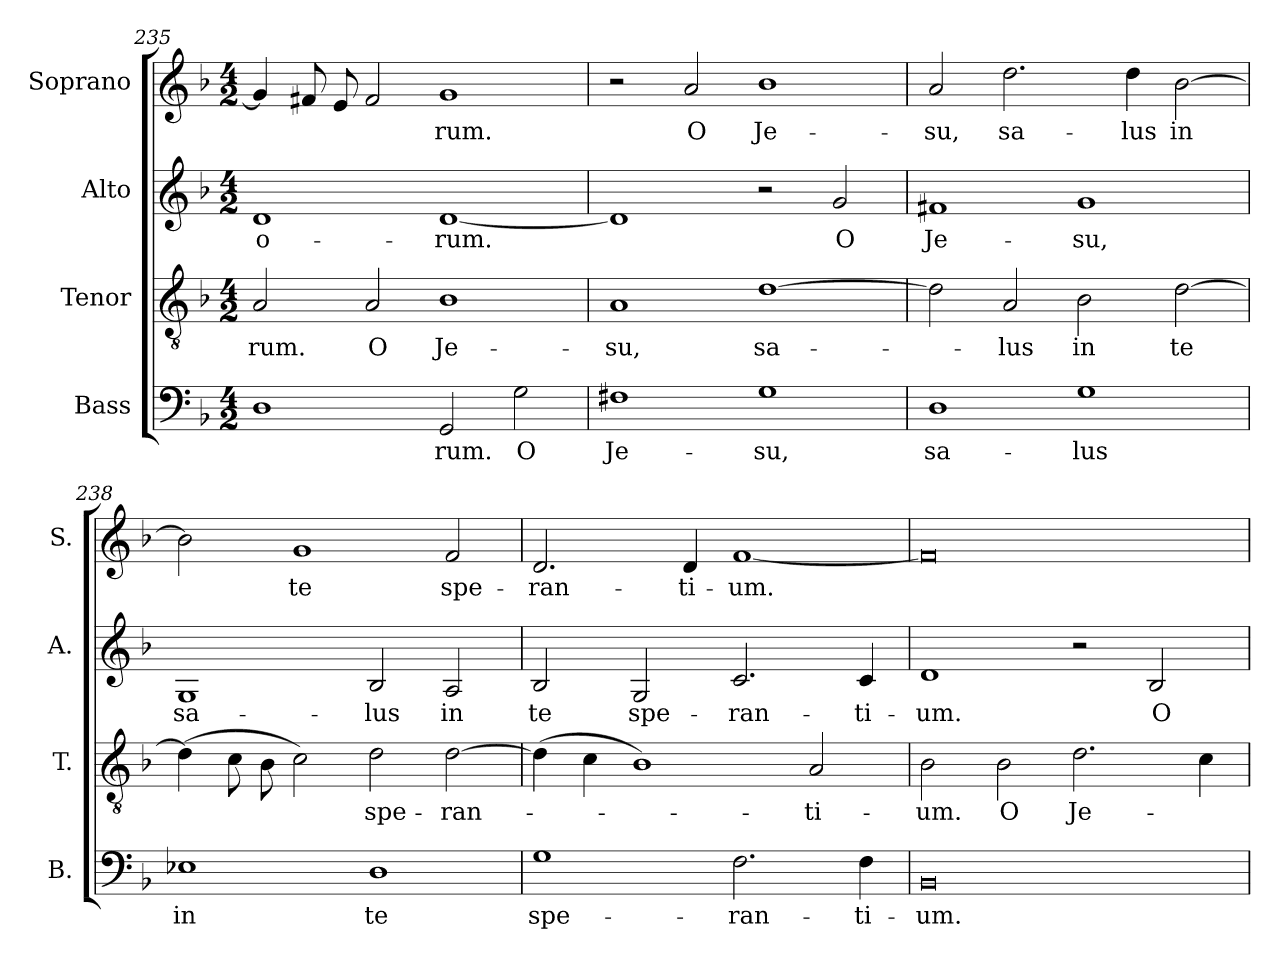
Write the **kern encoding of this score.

**kern	**text	**kern	**text	**kern	**text	**kern	**text
*part4	*part4	*part3	*part3	*part2	*part2	*part1	*part1
*staff4	*staff4	*staff3	*staff3	*staff2	*staff2	*staff1	*staff1
*I"Bass	*	*I"Tenor	*	*I"Alto	*	*I"Soprano	*
*I'B.	*	*I'T.	*	*I'A.	*	*I'S.	*
*clefF4	*	*clefGv2	*	*clefG2	*	*clefG2	*
*	*	*ITrd7c12	*	*	*	*	*
*k[b-]	*	*k[b-]	*	*k[b-]	*	*k[b-]	*
*F:	*	*F:	*	*F:	*	*F:	*
*M4/2	*	*M4/2	*	*M4/2	*	*M4/2	*
=235	=235	=235	=235	=235	=235	=235	=235
!	!	!	!LO:LY:b:color=#000000	!	!	!	!
!	!	!	!	!	!LO:LY:b:color=#000000	!	!
1Di	.	2AAi/	-rum.	1di	-o-	4gi/]	.
.	.	.	.	.	.	8f#Xi/	.
.	.	.	.	.	.	8ei/	.
!	!	!	!LO:LY:b:color=#000000	!	!	!	!
.	.	2AAi/	O	.	.	2f#i/	.
!	!LO:LY:b:color=#000000	!	!	!	!	!	!
!	!	!	!LO:LY:b:color=#000000	!	!	!	!
!	!	!	!	!	!LO:LY:b:color=#000000	!	!
!	!	!	!	!	!	!	!LO:LY:b:color=#000000
2GGi/	-rum.	1BB-i	Je-	[1di	-rum.	1gi	-rum.
!	!LO:LY:b:color=#000000	!	!	!	!	!	!
2Gi\	O	.	.	.	.	.	.
=236	=236	=236	=236	=236	=236	=236	=236
!	!LO:LY:b:color=#000000	!	!	!	!	!	!
!	!	!	!LO:LY:b:color=#000000	!	!	!	!
1F#Xi	Je-	1AAi	-su,	1di]	.	2r	.
!	!	!	!	!	!	!	!LO:LY:b:color=#000000
.	.	.	.	.	.	2ai/	O
!	!LO:LY:b:color=#000000	!	!	!	!	!	!
!	!	!	!LO:LY:b:color=#000000	!	!	!	!
!	!	!	!	!	!	!	!LO:LY:b:color=#000000
1Gi	-su,	[1Di	sa-	2r	.	1b-i	Je-
!	!	!	!	!	!LO:LY:b:color=#000000	!	!
.	.	.	.	2gi/	O	.	.
=237	=237	=237	=237	=237	=237	=237	=237
!	!LO:LY:b:color=#000000	!	!	!	!	!	!
!	!	!	!	!	!LO:LY:b:color=#000000	!	!
!	!	!	!	!	!	!	!LO:LY:b:color=#000000
1Di	sa-	2Di\]	.	1f#Xi	Je-	2ai/	-su,
!	!	!	!LO:LY:b:color=#000000	!	!	!	!
!	!	!	!	!	!	!	!LO:LY:b:color=#000000
.	.	2AAi/	-lus	.	.	2.ddi\	sa-
!	!LO:LY:b:color=#000000	!	!	!	!	!	!
!	!	!	!LO:LY:b:color=#000000	!	!	!	!
!	!	!	!	!	!LO:LY:b:color=#000000	!	!
1Gi	-lus	2BB-i\	in	1gi	-su,	.	.
!	!	!	!	!	!	!	!LO:LY:b:color=#000000
.	.	.	.	.	.	4ddi\	-lus
!	!	!	!LO:LY:b:color=#000000	!	!	!	!
!	!	!	!	!	!	!	!LO:LY:b:color=#000000
.	.	[2Di\	te	.	.	[2b-i\	in
=238	=238	=238	=238	=238	=238	=238	=238
!	!LO:LY:b:color=#000000	!	!	!	!	!	!
!	!	!	!	!	!LO:LY:b:color=#000000	!	!
1E-Xi	in	(4Di\]	.	1Gi	sa-	2b-i\]	.
.	.	8Ci\	.	.	.	.	.
.	.	8BB-i\	.	.	.	.	.
!	!	!	!	!	!	!	!LO:LY:b:color=#000000
.	.	2Ci\)	.	.	.	1gi	te
!	!LO:LY:b:color=#000000	!	!	!	!	!	!
!	!	!	!LO:LY:b:color=#000000	!	!	!	!
!	!	!	!	!	!LO:LY:b:color=#000000	!	!
1Di	te	2Di\	spe-	2B-i/	-lus	.	.
!	!	!	!LO:LY:b:color=#000000	!	!	!	!
!	!	!	!	!	!LO:LY:b:color=#000000	!	!
!	!	!	!	!	!	!	!LO:LY:b:color=#000000
.	.	[2Di\	-ran-	2Ai/	in	2fi/	spe-
=239	=239	=239	=239	=239	=239	=239	=239
!	!LO:LY:b:color=#000000	!	!	!	!	!	!
!	!	!	!	!	!LO:LY:b:color=#000000	!	!
!	!	!	!	!	!	!	!LO:LY:b:color=#000000
1Gi	spe-	(4Di\]	.	2B-i/	te	2.di/	-ran-
.	.	4Ci\	.	.	.	.	.
!	!	!	!	!	!LO:LY:b:color=#000000	!	!
.	.	1BB-i)	.	2Gi/	spe-	.	.
!	!	!	!	!	!	!	!LO:LY:b:color=#000000
.	.	.	.	.	.	4di/	-ti-
!	!LO:LY:b:color=#000000	!	!	!	!	!	!
!	!	!	!	!	!LO:LY:b:color=#000000	!	!
!	!	!	!	!	!	!	!LO:LY:b:color=#000000
2.Fi\	-ran-	.	.	2.ci/	-ran-	[1fi	-um.
!	!	!	!LO:LY:b:color=#000000	!	!	!	!
.	.	2AAi/	-ti-	.	.	.	.
!	!LO:LY:b:color=#000000	!	!	!	!	!	!
!	!	!	!	!	!LO:LY:b:color=#000000	!	!
4Fi\	-ti-	.	.	4ci/	-ti-	.	.
!!LO:LB:g=z
=240	=240	=240	=240	=240	=240	=240	=240
!	!LO:LY:b:color=#000000	!	!	!	!	!	!
!	!	!	!LO:LY:b:color=#000000	!	!	!	!
!	!	!	!	!	!LO:LY:b:color=#000000	!	!
0BB-i	-um.	2BB-i\	-um.	1di	-um.	0fi]	.
!	!	!	!LO:LY:b:color=#000000	!	!	!	!
.	.	2BB-i\	O	.	.	.	.
!	!	!	!LO:LY:b:color=#000000	!	!	!	!
.	.	2.Di\	Je-	2r	.	.	.
!	!	!	!	!	!LO:LY:b:color=#000000	!	!
.	.	.	.	2B-i/	O	.	.
.	.	4Ci\	.	.	.	.	.
=	=	=	=	=	=	=	=
*-	*-	*-	*-	*-	*-	*-	*-
